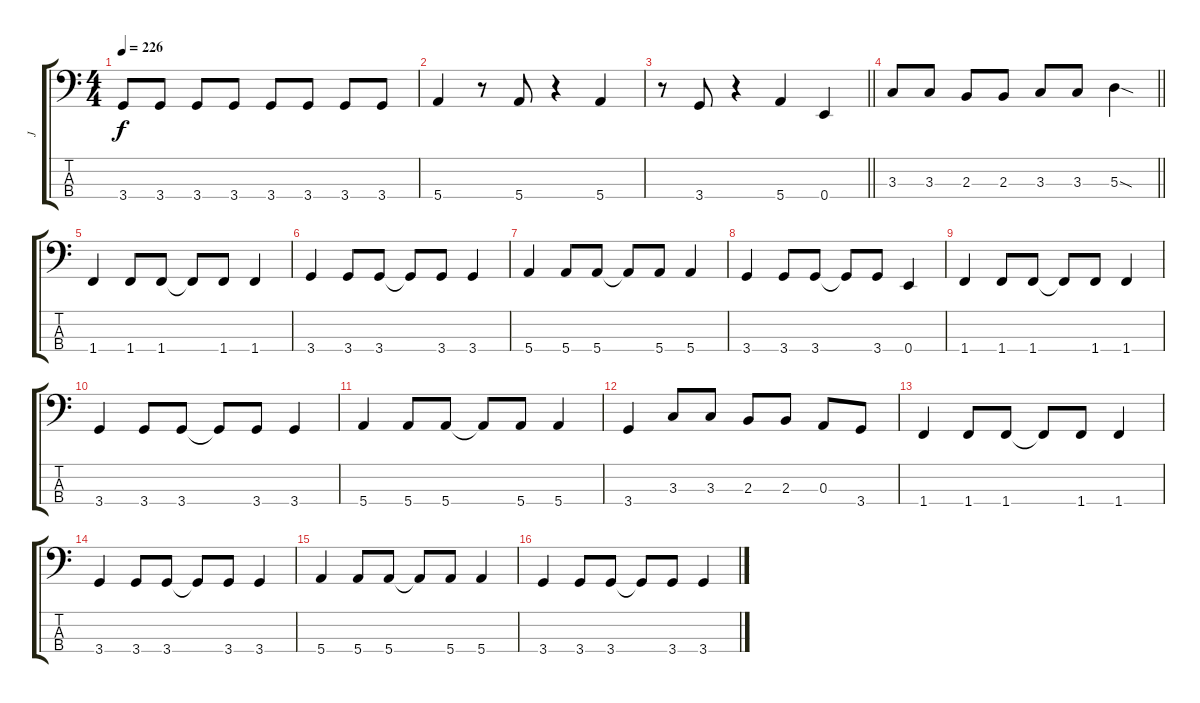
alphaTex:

\track ("J" "J") {instrument electricbasspick}
\staff {score tabs}
\tuning (G2 D2 A1 E1) {hide}
\ts (4 4)
\tempo 226
\clef f4
\ks c
3.4.8{dy f} 3.4.8 3.4.8 3.4.8 3.4.8 3.4.8 3.4.8 3.4.8 |
5.4.4 r.8 5.4.8 r.4 5.4.4 |
\barLineRight lightlight
r.8 3.4.8 r.4 5.4.4 0.4.4 |
\barLineRight lightlight
3.3.8 3.3.8 2.3.8 2.3.8 3.3.8 3.3.8 5.3{sod}.4 |
1.4.4 1.4.8 1.4.8 1.4{t}.8 1.4.8 1.4.4 |
3.4.4 3.4.8 3.4.8 3.4{t}.8 3.4.8 3.4.4 |
5.4.4 5.4.8 5.4.8 5.4{t}.8 5.4.8 5.4.4 |
3.4.4 3.4.8 3.4.8 3.4{t}.8 3.4.8 0.4.4 |
1.4.4 1.4.8 1.4.8 1.4{t}.8 1.4.8 1.4.4 |
3.4.4 3.4.8 3.4.8 3.4{t}.8 3.4.8 3.4.4 |
5.4.4 5.4.8 5.4.8 5.4{t}.8 5.4.8 5.4.4 |
3.4.4 3.3.8 3.3.8 2.3.8 2.3.8 0.3.8 3.4.8 |
1.4.4 1.4.8 1.4.8 1.4{t}.8 1.4.8 1.4.4 |
3.4.4 3.4.8 3.4.8 3.4{t}.8 3.4.8 3.4.4 |
5.4.4 5.4.8 5.4.8 5.4{t}.8 5.4.8 5.4.4 |
3.4.4 3.4.8 3.4.8 3.4{t}.8 3.4.8 3.4.4
